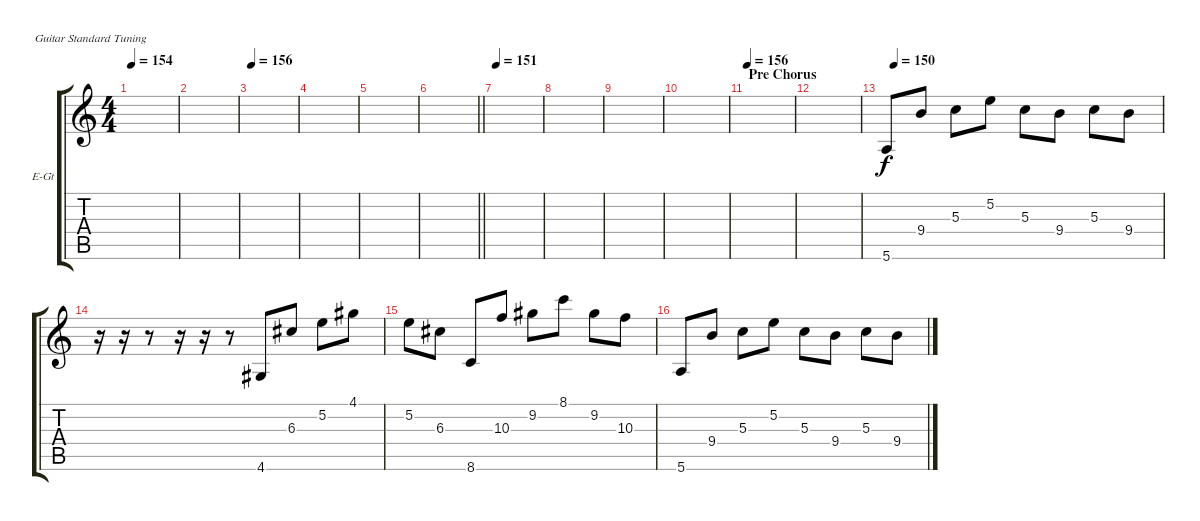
\bracketExtendMode groupsimilarinstruments
\firstSystemTrackNameOrientation horizontal
\otherSystemsTrackNameOrientation horizontal
\track ("Clean" "E-Gt") {instrument electricguitarclean}
\staff {score tabs}
\tuning (E4 B3 G3 D3 A2 E2)
\ts (4 4)
\tempo 154
\clef g2
\scale
0.333333
\ks c
|
\scale
0.333333 |
\tempo 156
\scale
0.333333 |
\scale
0.333333 |
\scale
0.333333 |
\scale
0.333333
\barLineRight lightlight
|
\tempo 151
\scale
0.333333 |
\scale
0.333333 |
\scale
0.333333 |
\scale
0.333333 |
\section ("" "Pre Chorus")
\tempo 156
\scale
0.333333 |
\scale
0.333333 |
\tempo (150 0.03125)
\scale
0.333333 5.6.8 9.4.8 5.3.8 5.2.8 5.3.8 9.4.8 5.3.8 9.4.8 |
\scale
0.333333 r.16 r.16 r.8 r.16 r.16 r.8 4.6.8 6.3.8 5.2.8 4.1.8 |
\scale
0.333333 5.2.8 6.3.8 8.6.8 10.3.8 9.2.8 8.1.8 9.2.8 10.3.8 |
\scale
0.333333 5.6.8 9.4.8 5.3.8 5.2.8 5.3.8 9.4.8 5.3.8 9.4.8
